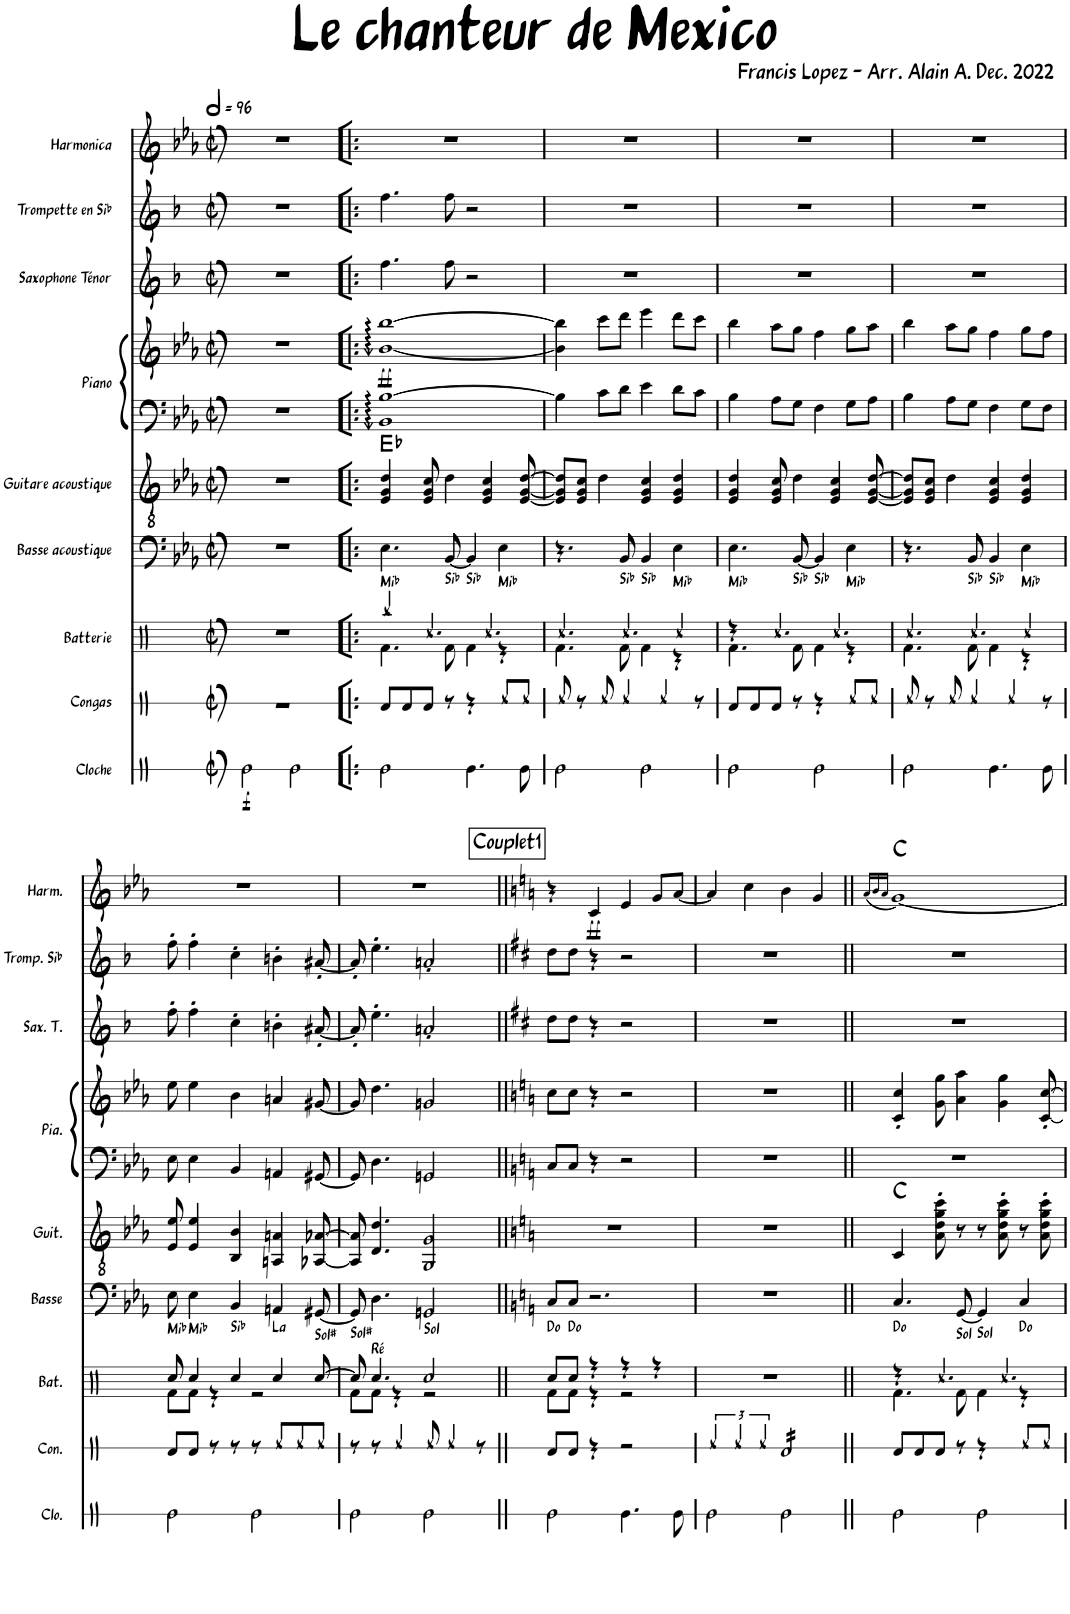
**kern	**dynam	**kern	**kern	**kern	**kern	**harte	**kern	**kern	**dynam	**kern	**kern	**kern	**dynam	**harte
*part9	*part9	*part8	*part7	*part6	*part5	*part5	*part4	*part4	*part4	*part3	*part2	*part1	*part1	*part1
*staff10	*staff10	*staff9	*staff8	*staff7	*staff6	*	*staff5	*staff4	*staff4/5	*staff3	*staff2	*staff1	*staff1	*
*I"Cloche	*	*I"Congas	*I"Batterie	*I"Basse acoustique	*I"Guitare acoustique	*	*I"Piano	*	*	*I"Saxophone Ténor	*I"Trompette en Sib	*I"Harmonica	*	*
*I'Clo.	*	*I'Con.	*I'Bat.	*I'Basse	*I'Guit.	*	*I'Pia.	*	*	*I'Sax. T.	*I'Tromp. Sib	*I'Harm.	*	*
*stria1	*	*stria1	*	*	*	*	*	*	*	*	*	*	*	*
*clefX	*	*clefX	*clefX	*clefF4	*clefGv2	*	*clefF4	*clefG2	*	*clefG2	*clefG2	*clefG2	*	*
*	*	*	*	*Trd7c12	*	*	*	*	*	*Trd8c14	*Trd1c2	*	*	*
*k[]	*	*k[]	*k[]	*k[b-e-a-]	*k[b-e-a-]	*	*k[b-e-a-]	*k[b-e-a-]	*	*k[b-]	*k[b-]	*k[b-e-a-]	*	*
*M2/2	*	*M2/2	*M2/2	*M2/2	*M2/2	*	*M2/2	*M2/2	*	*M2/2	*M2/2	*M2/2	*	*
*met(c|)	*	*met(c|)	*met(c|)	*met(c|)	*met(c|)	*	*met(c|)	*met(c|)	*	*met(c|)	*met(c|)	*met(c|)	*	*
*MM192	*	*MM192	*MM192	*MM192	*MM192	*	*MM192	*MM192	*	*MM192	*MM192	*MM192	*	*
=1	=1	=1	=1	=1	=1	=1	=1	=1	=1	=1	=1	=1	=1	=1
!	!LO:DY:b	!	!	!	!	!	!	!	!	!	!	!	!	!
2Re\	f	1r	1r	1r	1r	.	1r	1r	.	1r	1r	1r	.	.
2Re\	.	.	.	.	.	.	.	.	.	.	.	.	.	.
=2!|:	=2!|:	=2!|:	=2!|:	=2!|:	=2!|:	=2!|:	=2!|:	=2!|:	=2!|:	=2!|:	=2!|:	=2!|:	=2!|:	=2!|:
*	*	*	*^	*	*	*	*	*	*	*	*	*	*	*
!	!	!	!	!	!LO:TX:b:t=Mi♭	!	!	!	!	!	!	!	!	!	!
!	!	!	!	!	!	!	!	!	!	!LO:DY:b	!	!	!	!	!
2Re\	.	8Rd/L	4Rbb/	4.Rf\	4.E-\	4E-/ 4G/ 4d/	Eb:maj	1BB- [1B-	[1b- [1bb-	ff	4.ff\	4.ff\	1r	.	.
.	.	8Rd/	.	.	.	.	.	.	.	.	.	.	.	.	.
.	.	8Rd/J	4.Rcc/	.	.	8E-/ 8G/ 8c/	.	.	.	.	.	.	.	.	.
!	!	!	!	!	!LO:TX:b:t=Si♭	!	!	!	!	!	!	!	!	!	!
.	.	8r	.	8Rf\	[8BB-/	4d\	.	.	.	.	8ff\	8ff\	.	.	.
!	!	!	!	!	!LO:TX:b:t=Si♭	!	!	!	!	!	!	!	!	!	!
4.Re\	.	4r	.	4Rf\	4BB-/]	.	.	.	.	.	2r	2r	.	.	.
.	.	.	4.Rcc/	.	.	4E-/ 4G/ 4c/	.	.	.	.	.	.	.	.	.
!	!	!	!	!	!LO:TX:b:t=Mi♭	!	!	!	!	!	!	!	!	!	!
.	.	8Rf/L	.	4r	4E-\	.	.	.	.	.	.	.	.	.	.
8Re\	.	8Rf/J	.	.	.	[8E-/ [8G/ [8d/	.	.	.	.	.	.	.	.	.
=3	=3	=3	=3	=3	=3	=3	=3	=3	=3	=3	=3	=3	=3	=3	=3
2Re\	.	8Rf/	4.Rcc/	4.Rf\	4.r	8E-/] 8G/] 8d/]L	.	4B-\]	4b-\] 4bb-\]	.	1r	1r	1r	.	.
.	.	8r	.	.	.	8E-/ 8G/ 8c/J	.	.	.	.	.	.	.	.	.
.	.	8Rf/	.	.	.	4d\	.	8c\L	8ccc\L	.	.	.	.	.	.
!	!	!	!	!	!LO:TX:b:t=Si♭	!	!	!	!	!	!	!	!	!	!
.	.	4Rf/	4.Rcc/	8Rf\	8BB-/	.	.	8d\J	8ddd\J	.	.	.	.	.	.
!	!	!	!	!	!LO:TX:b:t=Si♭	!	!	!	!	!	!	!	!	!	!
2Re\	.	.	.	4Rf\	4BB-/	4E-/ 4G/ 4c/	.	4e-\	4eee-\	.	.	.	.	.	.
.	.	4Rf/	.	.	.	.	.	.	.	.	.	.	.	.	.
!	!	!	!	!	!LO:TX:b:t=Mi♭	!	!	!	!	!	!	!	!	!	!
.	.	.	4Rcc/	4r	4E-\	4E-/ 4G/ 4d/	.	8d\L	8ddd\L	.	.	.	.	.	.
.	.	8r	.	.	.	.	.	8c\J	8ccc\J	.	.	.	.	.	.
=4	=4	=4	=4	=4	=4	=4	=4	=4	=4	=4	=4	=4	=4	=4	=4
!	!	!	!	!	!LO:TX:b:t=Mi♭	!	!	!	!	!	!	!	!	!	!
2Re\	.	8Rd/L	4r	4.Rf\	4.E-\	4E-/ 4G/ 4d/	.	4B-\	4bb-\	.	1r	1r	1r	.	.
.	.	8Rd/	.	.	.	.	.	.	.	.	.	.	.	.	.
.	.	8Rd/J	4.Rcc/	.	.	8E-/ 8G/ 8c/	.	8A-\L	8aa-\L	.	.	.	.	.	.
!	!	!	!	!	!LO:TX:b:t=Si♭	!	!	!	!	!	!	!	!	!	!
.	.	8r	.	8Rf\	[8BB-/	4d\	.	8G\J	8gg\J	.	.	.	.	.	.
!	!	!	!	!	!LO:TX:b:t=Si♭	!	!	!	!	!	!	!	!	!	!
2Re\	.	4r	.	4Rf\	4BB-/]	.	.	4F\	4ff\	.	.	.	.	.	.
.	.	.	4.Rcc/	.	.	4E-/ 4G/ 4c/	.	.	.	.	.	.	.	.	.
!	!	!	!	!	!LO:TX:b:t=Mi♭	!	!	!	!	!	!	!	!	!	!
.	.	8Rf/L	.	4r	4E-\	.	.	8G\L	8gg\L	.	.	.	.	.	.
.	.	8Rf/J	.	.	.	[8E-/ [8G/ [8d/	.	8A-\J	8aa-\J	.	.	.	.	.	.
=5	=5	=5	=5	=5	=5	=5	=5	=5	=5	=5	=5	=5	=5	=5	=5
2Re\	.	8Rf/	4.Rcc/	4.Rf\	4.r	8E-/] 8G/] 8d/]L	.	4B-\	4bb-\	.	1r	1r	1r	.	.
.	.	8r	.	.	.	8E-/ 8G/ 8c/J	.	.	.	.	.	.	.	.	.
.	.	8Rf/	.	.	.	4d\	.	8A-\L	8aa-\L	.	.	.	.	.	.
!	!	!	!	!	!LO:TX:b:t=Si♭	!	!	!	!	!	!	!	!	!	!
.	.	4Rf/	4.Rcc/	8Rf\	8BB-/	.	.	8G\J	8gg\J	.	.	.	.	.	.
!	!	!	!	!	!LO:TX:b:t=Si♭	!	!	!	!	!	!	!	!	!	!
4.Re\	.	.	.	4Rf\	4BB-/	4E-/ 4G/ 4c/	.	4F\	4ff\	.	.	.	.	.	.
.	.	4Rf/	.	.	.	.	.	.	.	.	.	.	.	.	.
!	!	!	!	!	!LO:TX:b:t=Mi♭	!	!	!	!	!	!	!	!	!	!
.	.	.	4Rcc/	4r	4E-\	4E-/ 4G/ 4d/	.	8G\L	8gg\L	.	.	.	.	.	.
8Re\	.	8r	.	.	.	.	.	8F\J	8ff\J	.	.	.	.	.	.
!!LO:LB:g=z
=6	=6	=6	=6	=6	=6	=6	=6	=6	=6	=6	=6	=6	=6	=6	=6
!	!	!	!	!	!LO:TX:b:t=Mi♭	!	!	!	!	!	!	!	!	!	!
2Re\	.	8Rd/L	8Rcc/	8Rf\L	8E-\	8E-/ 8e-/	.	8E-\	8ee-\	.	8ff'\	8ff'\	1r	.	.
!	!	!	!	!	!LO:TX:b:t=Mi♭	!	!	!	!	!	!	!	!	!	!
.	.	8Rd/J	4Rcc/	8Rf\J	4E-\	4E-/ 4e-/	.	4E-\	4ee-\	.	4ff'\	4ff'\	.	.	.
.	.	8r	.	4r	.	.	.	.	.	.	.	.	.	.	.
!	!	!	!	!	!LO:TX:b:t=Si♭	!	!	!	!	!	!	!	!	!	!
.	.	8r	4Rcc/	.	4BB-/	4BB-/ 4B-/	.	4BB-/	4b-\	.	4cc'\	4cc'\	.	.	.
2Re\	.	8r	.	2r	.	.	.	.	.	.	.	.	.	.	.
!	!	!	!	!	!LO:TX:b:t=La	!	!	!	!	!	!	!	!	!	!
.	.	8Rf/L	4Rcc/	.	4AAn/	4AAn/ 4An/	.	4AAn/	4an/	.	4bn'\	4bn'\	.	.	.
.	.	8Rf/	.	.	.	.	.	.	.	.	.	.	.	.	.
!	!	!	!	!	!LO:TX:b:t=Sol♯	!	!	!	!	!	!	!	!	!	!
.	.	8Rf/J	[8Rcc/	.	[8GG#X/	[8AA-X/ [8A-X/	.	[8GG#X/	[8g#X/	.	[8a#X'/	[8a#X'/	.	.	.
=7	=7	=7	=7	=7	=7	=7	=7	=7	=7	=7	=7	=7	=7	=7	=7
!	!	!	!	!	!LO:TX:b:t=Sol♯	!	!	!	!	!	!	!	!	!	!
2Re\	.	8r	8Rcc/]	8Rf\L	8GG#/]	8AA-/] 8A-/]	.	8GG#/]	8g#/]	.	8a#'/]	8a#'/]	1r	.	.
!	!	!	!	!	!LO:TX:b:t=Ré	!	!	!	!	!	!	!	!	!	!
.	.	8r	4.Rcc/	8Rf\J	4.D\	4.D/ 4.d/	.	4.D\	4.dd\	.	4.ee'\	4.ee'\	.	.	.
.	.	4Rf/	.	4r	.	.	.	.	.	.	.	.	.	.	.
!	!	!	!	!	!LO:TX:b:t=Sol	!	!	!	!	!	!	!	!	!	!
2Re\	.	8Rf/	2Rcc/	2r	2GGn/	2GG/ 2G/	.	2GGn/	2gn/	.	2an'/	2an'/	.	.	.
.	.	4Rf/	.	.	.	.	.	.	.	.	.	.	.	.	.
.	.	8r	.	.	.	.	.	.	.	.	.	.	.	.	.
!!LO:REH:place=s1:a:B:rj:fs=14:t=Couplet1
=8||	=8||	=8||	=8||	=8||	=8||	=8||	=8||	=8||	=8||	=8||	=8||	=8||	=8||	=8||	=8||
*	*	*	*	*	*k[]	*k[]	*	*k[]	*k[]	*	*k[f#c#]	*k[f#c#]	*k[]	*	*
!	!	!	!	!	!LO:TX:b:t=Do	!	!	!	!	!	!	!	!	!	!
2Re\	.	8Rd/L	8Rcc/L	8Rf\L	8C/L	1r	.	8C/L	8cc\L	.	8dd\L	8dd\L	4r	.	.
!	!	!	!	!	!LO:TX:b:t=Do	!	!	!	!	!	!	!	!	!	!
.	.	8Rd/J	8Rcc/J	8Rf\J	8C/J	.	.	8C/J	8cc\J	.	8dd\J	8dd\J	.	.	.
!	!	!	!	!	!	!	!	!	!	!	!	!	!	!LO:DY:b	!
.	.	4r	4r	4r	2.r	.	.	4r	4r	.	4r	4r	4c/	ff	.
4.Re\	.	2r	4r	2r	.	.	.	2r	2r	.	2r	2r	4e/	.	.
.	.	.	4r	.	.	.	.	.	.	.	.	.	8g/L	.	.
8Re\	.	.	.	.	.	.	.	.	.	.	.	.	[8a/J	.	.
*	*	*	*v	*v	*	*	*	*	*	*	*	*	*	*	*
=9	=9	=9	=9	=9	=9	=9	=9	=9	=9	=9	=9	=9	=9	=9
2Re\	.	6Rf/	1r	1r	1r	.	1r	1r	.	1r	1r	4a/]	.	.
.	.	6Rf/	.	.	.	.	.	.	.	.	.	.	.	.
.	.	.	.	.	.	.	.	.	.	.	.	4cc\	.	.
.	.	6Rf/	.	.	.	.	.	.	.	.	.	.	.	.
*	*	*tremolo	*	*	*	*	*	*	*	*	*	*	*	*
2Re\	.	16Rd/LL	.	.	.	.	.	.	.	.	.	4b\	.	.
.	.	16Rd/	.	.	.	.	.	.	.	.	.	.	.	.
.	.	16Rd/	.	.	.	.	.	.	.	.	.	.	.	.
.	.	16Rd/	.	.	.	.	.	.	.	.	.	.	.	.
.	.	16Rd/	.	.	.	.	.	.	.	.	.	4g/	.	.
.	.	16Rd/	.	.	.	.	.	.	.	.	.	.	.	.
.	.	16Rd/	.	.	.	.	.	.	.	.	.	.	.	.
.	.	16Rd/JJ	.	.	.	.	.	.	.	.	.	.	.	.
*	*	*Xtremolo	*	*	*	*	*	*	*	*	*	*	*	*
=10||	=10||	=10||	=10||	=10||	=10||	=10||	=10||	=10||	=10||	=10||	=10||	=10||	=10||	=10||
.	.	.	.	.	.	.	.	.	.	.	.	(16qa/LL	.	.
.	.	.	.	.	.	.	.	.	.	.	.	16qb/	.	.
.	.	.	.	.	.	.	.	.	.	.	.	16qa/JJ	.	.
*	*	*	*^	*	*	*	*	*	*	*	*	*	*	*
!	!	!	!	!	!LO:TX:b:t=Do	!	!	!	!	!	!	!	!	!	!
2Re\	.	8Rd/L	4r	4.Rf\	4.C/	4C/	C:maj	1r	4c/' 4cc/'	.	1r	1r	[1g)	.	C:maj
.	.	8Rd/	.	.	.	.	.	.	.	.	.	.	.	.	.
.	.	8Rd/J	4.Rcc/	.	.	8A\' 8d\' 8g\' 8cc\'	.	.	8g\ 8gg\	.	.	.	.	.	.
!	!	!	!	!	!LO:TX:b:t=Sol	!	!	!	!	!	!	!	!	!	!
.	.	8r	.	8Rf\	[8GG/	8r	.	.	4a\ 4aa\	.	.	.	.	.	.
!	!	!	!	!	!LO:TX:b:t=Sol	!	!	!	!	!	!	!	!	!	!
2Re\	.	4r	.	4Rf\	4GG/]	8r	.	.	.	.	.	.	.	.	.
.	.	.	4.Rcc/	.	.	8A\' 8d\' 8g\' 8cc\'	.	.	4g\ 4gg\	.	.	.	.	.	.
!	!	!	!	!	!LO:TX:b:t=Do	!	!	!	!	!	!	!	!	!	!
.	.	8Rf/L	.	4r	4C/	8r	.	.	.	.	.	.	.	.	.
.	.	8Rf/J	.	.	.	8A\' 8d\' 8g\' 8cc\'	.	.	[8c/' [8cc/'	.	.	.	.	.	.
*	*	*	*v	*v	*	*	*	*	*	*	*	*	*	*	*
=	=	=	=	=	=	=	=	=	=	=	=	=	=	=
*-	*-	*-	*-	*-	*-	*-	*-	*-	*-	*-	*-	*-	*-	*-
